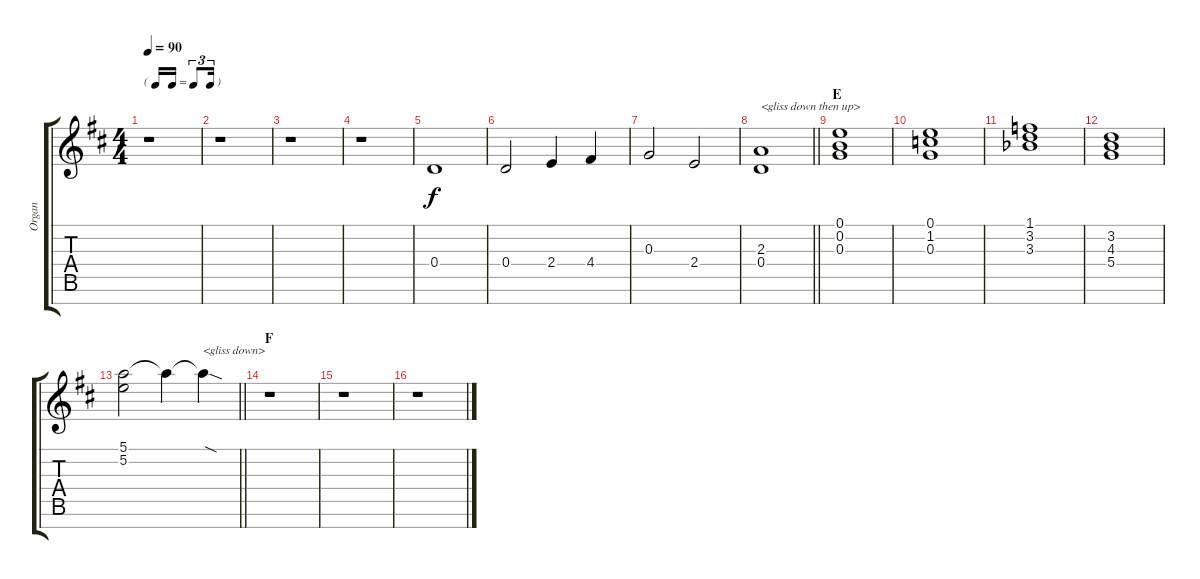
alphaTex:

\track ("Organ" "Organ") {instrument rockorgan}
\staff {score tabs}
\tuning (E5 B4 G4 D4 A3 E3 B2) {hide}
\ts (4 4)
\tf triplet16th
\tempo 90
\clef g2
\ks d
r.1{dy f} |
r.1 |
r.1 |
r.1 |
0.4.1 |
0.4.2 2.4.4 4.4.4 |
0.3.2 2.4.2 |
\barLineRight lightlight
(2.3 0.4).1{txt "<gliss down then up>"} |
\section ("" "E")
(0.1 0.2 0.3).1 |
(0.1 1.2 0.3).1 |
(1.1 3.2 3.3{acc b}).1 |
(3.2 4.3 5.4).1 |
\barLineRight lightlight
(5.1 5.2).2 5.1{t}.4 5.1{sod t}.4{txt "<gliss down>"} |
\section ("" "F")
r.1 |
r.1 |
r.1
